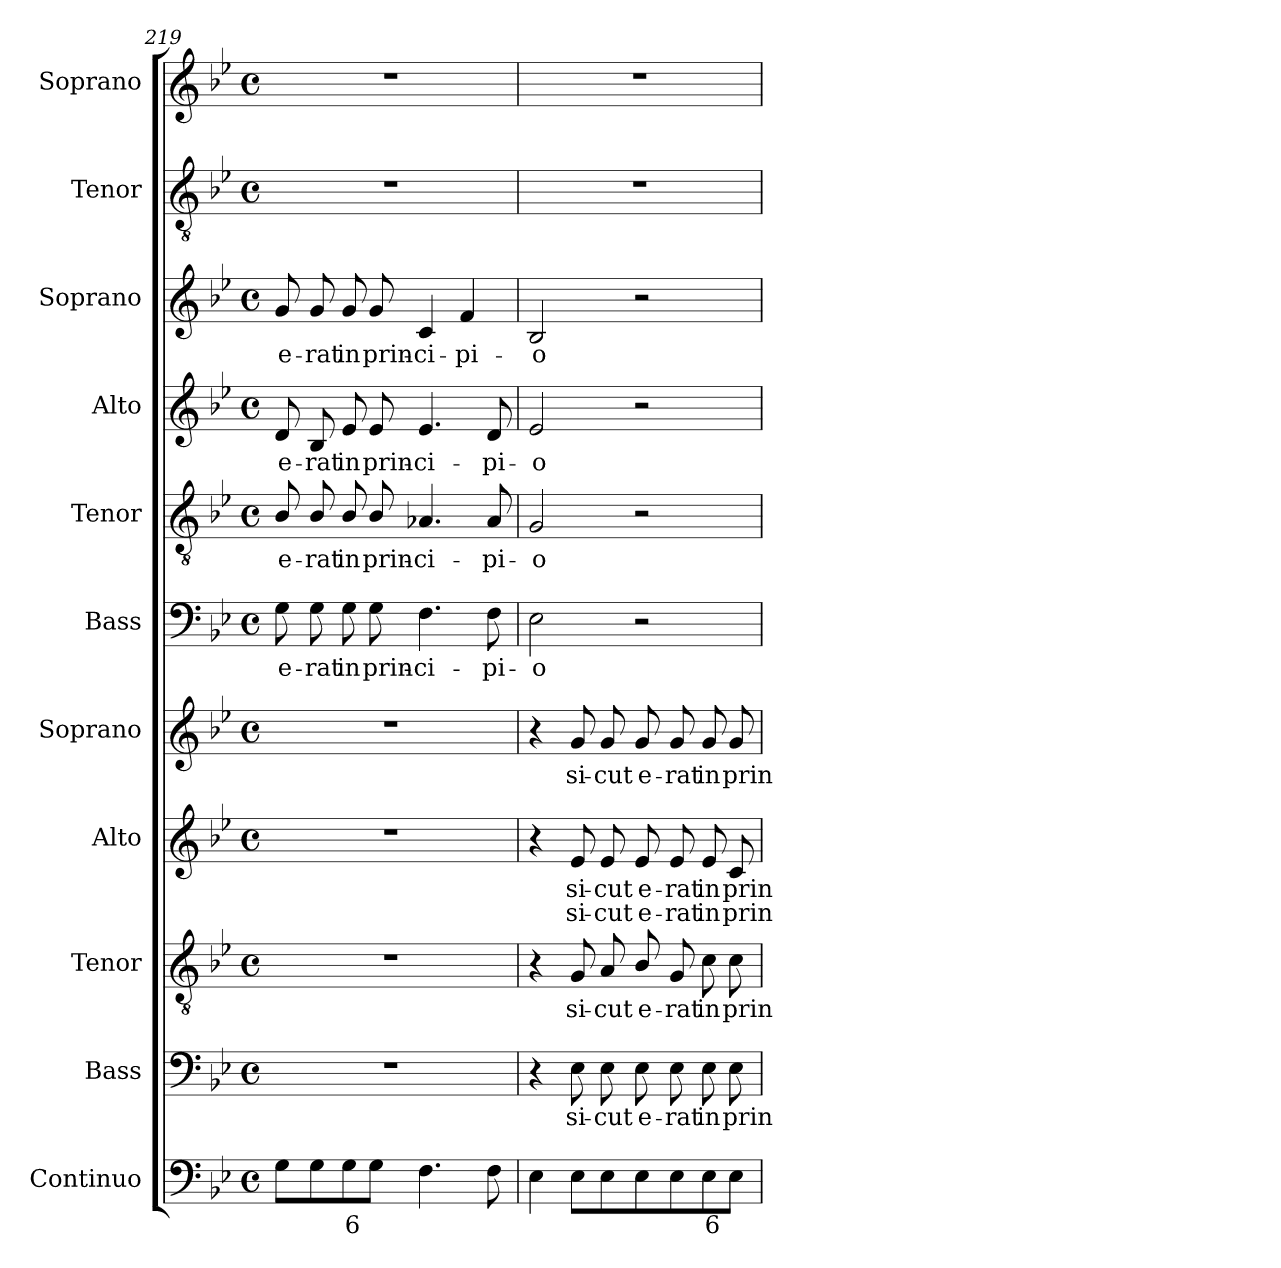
**kern	**text	**kern	**text	**kern	**text	**kern	**text	**text	**kern	**text	**kern	**text	**kern	**text	**kern	**text	**kern	**text	**kern	**kern
*part11	*part11	*part10	*part10	*part9	*part9	*part8	*part8	*part8	*part7	*part7	*part6	*part6	*part5	*part5	*part4	*part4	*part3	*part3	*part2	*part1
*staff11	*staff11	*staff10	*staff10	*staff9	*staff9	*staff8	*staff8	*staff8	*staff7	*staff7	*staff6	*staff6	*staff5	*staff5	*staff4	*staff4	*staff3	*staff3	*staff2	*staff1
*I"Continuo	*	*I"Bass	*	*I"Tenor	*	*I"Alto	*	*	*I"Soprano	*	*I"Bass	*	*I"Tenor	*	*I"Alto	*	*I"Soprano	*	*I"Tenor	*I"Soprano
*I'Cont.	*	*I'B.	*	*I'T.	*	*I'A.	*	*	*I'S.	*	*I'B.	*	*I'T.	*	*I'A.	*	*I'S.	*	*I'T.	*I'S.
*clefF4	*	*clefF4	*	*clefGv2	*	*clefG2	*	*	*clefG2	*	*clefF4	*	*clefGv2	*	*clefG2	*	*clefG2	*	*clefGv2	*clefG2
*	*	*	*	*ITrd7c12	*	*	*	*	*	*	*	*	*ITrd7c12	*	*	*	*	*	*ITrd7c12	*
*k[b-e-]	*	*k[b-e-]	*	*k[b-e-]	*	*k[b-e-]	*	*	*k[b-e-]	*	*k[b-e-]	*	*k[b-e-]	*	*k[b-e-]	*	*k[b-e-]	*	*k[b-e-]	*k[b-e-]
*B-:	*	*B-:	*	*B-:	*	*B-:	*	*	*B-:	*	*B-:	*	*B-:	*	*B-:	*	*B-:	*	*B-:	*B-:
*M4/4	*	*M4/4	*	*M4/4	*	*M4/4	*	*	*M4/4	*	*M4/4	*	*M4/4	*	*M4/4	*	*M4/4	*	*M4/4	*M4/4
*met(c)	*	*met(c)	*	*met(c)	*	*met(c)	*	*	*met(c)	*	*met(c)	*	*met(c)	*	*met(c)	*	*met(c)	*	*met(c)	*met(c)
=219	=219	=219	=219	=219	=219	=219	=219	=219	=219	=219	=219	=219	=219	=219	=219	=219	=219	=219	=219	=219
!	!	!	!	!	!	!	!	!	!	!	!	!LO:LY:b:color=#000000	!	!	!	!	!	!	!	!
!	!	!	!	!	!	!	!	!	!	!	!	!	!	!LO:LY:b:color=#000000	!	!	!	!	!	!
!	!	!	!	!	!	!	!	!	!	!	!	!	!	!	!	!LO:LY:b:color=#000000	!	!	!	!
!	!	!	!	!	!	!	!	!	!	!	!	!	!	!	!	!	!	!LO:LY:b:color=#000000	!	!
8Gi\L	.	1r	.	1r	.	1r	.	.	1r	.	8Gi\	e-	8BB-i/	e-	8di/	e-	8gi/	e-	1r	1r
!	!	!	!	!	!	!	!	!	!	!	!	!LO:LY:b:color=#000000	!	!	!	!	!	!	!	!
!	!	!	!	!	!	!	!	!	!	!	!	!	!	!LO:LY:b:color=#000000	!	!	!	!	!	!
!	!	!	!	!	!	!	!	!	!	!	!	!	!	!	!	!LO:LY:b:color=#000000	!	!	!	!
!	!	!	!	!	!	!	!	!	!	!	!	!	!	!	!	!	!	!LO:LY:b:color=#000000	!	!
8Gi\	.	.	.	.	.	.	.	.	.	.	8Gi\	-rat	8BB-i/	-rat	8B-i/	-rat	8gi/	-rat	.	.
!	!LO:LY:b:color=#000000	!	!	!	!	!	!	!	!	!	!	!	!	!	!	!	!	!	!	!
!	!	!	!	!	!	!	!	!	!	!	!	!LO:LY:b:color=#000000	!	!	!	!	!	!	!	!
!	!	!	!	!	!	!	!	!	!	!	!	!	!	!LO:LY:b:color=#000000	!	!	!	!	!	!
!	!	!	!	!	!	!	!	!	!	!	!	!	!	!	!	!LO:LY:b:color=#000000	!	!	!	!
!	!	!	!	!	!	!	!	!	!	!	!	!	!	!	!	!	!	!LO:LY:b:color=#000000	!	!
8Gi\	6	.	.	.	.	.	.	.	.	.	8Gi\	in	8BB-i/	in	8e-i/	in	8gi/	in	.	.
!	!	!	!	!	!	!	!	!	!	!	!	!LO:LY:b:color=#000000	!	!	!	!	!	!	!	!
!	!	!	!	!	!	!	!	!	!	!	!	!	!	!LO:LY:b:color=#000000	!	!	!	!	!	!
!	!	!	!	!	!	!	!	!	!	!	!	!	!	!	!	!LO:LY:b:color=#000000	!	!	!	!
!	!	!	!	!	!	!	!	!	!	!	!	!	!	!	!	!	!	!LO:LY:b:color=#000000	!	!
8Gi\J	.	.	.	.	.	.	.	.	.	.	8Gi\	prin-	8BB-i/	prin-	8e-i/	prin-	8gi/	prin-	.	.
!	!	!	!	!	!	!	!	!	!	!	!	!LO:LY:b:color=#000000	!	!	!	!	!	!	!	!
!	!	!	!	!	!	!	!	!	!	!	!	!	!	!LO:LY:b:color=#000000	!	!	!	!	!	!
!	!	!	!	!	!	!	!	!	!	!	!	!	!	!	!	!LO:LY:b:color=#000000	!	!	!	!
!	!	!	!	!	!	!	!	!	!	!	!	!	!	!	!	!	!	!LO:LY:b:color=#000000	!	!
4.Fi\	.	.	.	.	.	.	.	.	.	.	4.Fi\	-ci-	4.AA-Xi/	-ci-	4.e-i/	-ci-	4ci/	-ci-	.	.
!	!	!	!	!	!	!	!	!	!	!	!	!	!	!	!	!	!	!LO:LY:b:color=#000000	!	!
.	.	.	.	.	.	.	.	.	.	.	.	.	.	.	.	.	4fi/	-pi-	.	.
!	!	!	!	!	!	!	!	!	!	!	!	!LO:LY:b:color=#000000	!	!	!	!	!	!	!	!
!	!	!	!	!	!	!	!	!	!	!	!	!	!	!LO:LY:b:color=#000000	!	!	!	!	!	!
!	!	!	!	!	!	!	!	!	!	!	!	!	!	!	!	!LO:LY:b:color=#000000	!	!	!	!
8Fi\	.	.	.	.	.	.	.	.	.	.	8Fi\	-pi-	8AA-i/	-pi-	8di/	-pi-	.	.	.	.
=220	=220	=220	=220	=220	=220	=220	=220	=220	=220	=220	=220	=220	=220	=220	=220	=220	=220	=220	=220	=220
!	!	!	!	!	!	!	!	!	!	!	!	!LO:LY:b:color=#000000	!	!	!	!	!	!	!	!
!	!	!	!	!	!	!	!	!	!	!	!	!	!	!LO:LY:b:color=#000000	!	!	!	!	!	!
!	!	!	!	!	!	!	!	!	!	!	!	!	!	!	!	!LO:LY:b:color=#000000	!	!	!	!
!	!	!	!	!	!	!	!	!	!	!	!	!	!	!	!	!	!	!LO:LY:b:color=#000000	!	!
4E-i\	.	4r	.	4r	.	4r	.	.	4r	.	2E-i\	-o	2GGi/	-o	2e-i/	-o	2B-i/	-o	1r	1r
!	!	!	!LO:LY:b:color=#000000	!	!	!	!	!	!	!	!	!	!	!	!	!	!	!	!	!
!	!	!	!	!	!LO:LY:b:color=#000000	!	!	!	!	!	!	!	!	!	!	!	!	!	!	!
!	!	!	!	!	!	!	!LO:LY:b:color=#000000	!LO:LY:b:color=#000000	!	!	!	!	!	!	!	!	!	!	!	!
!	!	!	!	!	!	!	!	!	!	!LO:LY:b:color=#000000	!	!	!	!	!	!	!	!	!	!
8E-i\L	.	8E-i\	si-	8GGi/	si-	8e-i/	si-	-si-	8gi/	si-	.	.	.	.	.	.	.	.	.	.
!	!	!	!LO:LY:b:color=#000000	!	!	!	!	!	!	!	!	!	!	!	!	!	!	!	!	!
!	!	!	!	!	!LO:LY:b:color=#000000	!	!	!	!	!	!	!	!	!	!	!	!	!	!	!
!	!	!	!	!	!	!	!LO:LY:b:color=#000000	!LO:LY:b:color=#000000	!	!	!	!	!	!	!	!	!	!	!	!
!	!	!	!	!	!	!	!	!	!	!LO:LY:b:color=#000000	!	!	!	!	!	!	!	!	!	!
8E-i\	.	8E-i\	-cut	8AAi/	-cut	8e-i/	-cut	cut	8gi/	-cut	.	.	.	.	.	.	.	.	.	.
!	!	!	!LO:LY:b:color=#000000	!	!	!	!	!	!	!	!	!	!	!	!	!	!	!	!	!
!	!	!	!	!	!LO:LY:b:color=#000000	!	!	!	!	!	!	!	!	!	!	!	!	!	!	!
!	!	!	!	!	!	!	!LO:LY:b:color=#000000	!LO:LY:b:color=#000000	!	!	!	!	!	!	!	!	!	!	!	!
!	!	!	!	!	!	!	!	!	!	!LO:LY:b:color=#000000	!	!	!	!	!	!	!	!	!	!
8E-i\	.	8E-i\	e-	8BB-i/	e-	8e-i/	e-	-e-	8gi/	e-	2r	.	2r	.	2r	.	2r	.	.	.
!	!	!	!LO:LY:b:color=#000000	!	!	!	!	!	!	!	!	!	!	!	!	!	!	!	!	!
!	!	!	!	!	!LO:LY:b:color=#000000	!	!	!	!	!	!	!	!	!	!	!	!	!	!	!
!	!	!	!	!	!	!	!LO:LY:b:color=#000000	!LO:LY:b:color=#000000	!	!	!	!	!	!	!	!	!	!	!	!
!	!	!	!	!	!	!	!	!	!	!LO:LY:b:color=#000000	!	!	!	!	!	!	!	!	!	!
8E-i\	.	8E-i\	-rat	8GGi/	-rat	8e-i/	-rat	rat	8gi/	-rat	.	.	.	.	.	.	.	.	.	.
!	!LO:LY:b:color=#000000	!	!	!	!	!	!	!	!	!	!	!	!	!	!	!	!	!	!	!
!	!	!	!LO:LY:b:color=#000000	!	!	!	!	!	!	!	!	!	!	!	!	!	!	!	!	!
!	!	!	!	!	!LO:LY:b:color=#000000	!	!	!	!	!	!	!	!	!	!	!	!	!	!	!
!	!	!	!	!	!	!	!LO:LY:b:color=#000000	!LO:LY:b:color=#000000	!	!	!	!	!	!	!	!	!	!	!	!
!	!	!	!	!	!	!	!	!	!	!LO:LY:b:color=#000000	!	!	!	!	!	!	!	!	!	!
8E-i\	6	8E-i\	in	8Ci\	in	8e-i/	in	in	8gi/	in	.	.	.	.	.	.	.	.	.	.
!	!	!	!LO:LY:b:color=#000000	!	!	!	!	!	!	!	!	!	!	!	!	!	!	!	!	!
!	!	!	!	!	!LO:LY:b:color=#000000	!	!	!	!	!	!	!	!	!	!	!	!	!	!	!
!	!	!	!	!	!	!	!LO:LY:b:color=#000000	!LO:LY:b:color=#000000	!	!	!	!	!	!	!	!	!	!	!	!
!	!	!	!	!	!	!	!	!	!	!LO:LY:b:color=#000000	!	!	!	!	!	!	!	!	!	!
8E-i\J	.	8E-i\	prin-	8Ci\	prin-	8ci/	prin-	-prin-	8gi/	prin-	.	.	.	.	.	.	.	.	.	.
=	=	=	=	=	=	=	=	=	=	=	=	=	=	=	=	=	=	=	=	=
*-	*-	*-	*-	*-	*-	*-	*-	*-	*-	*-	*-	*-	*-	*-	*-	*-	*-	*-	*-	*-
